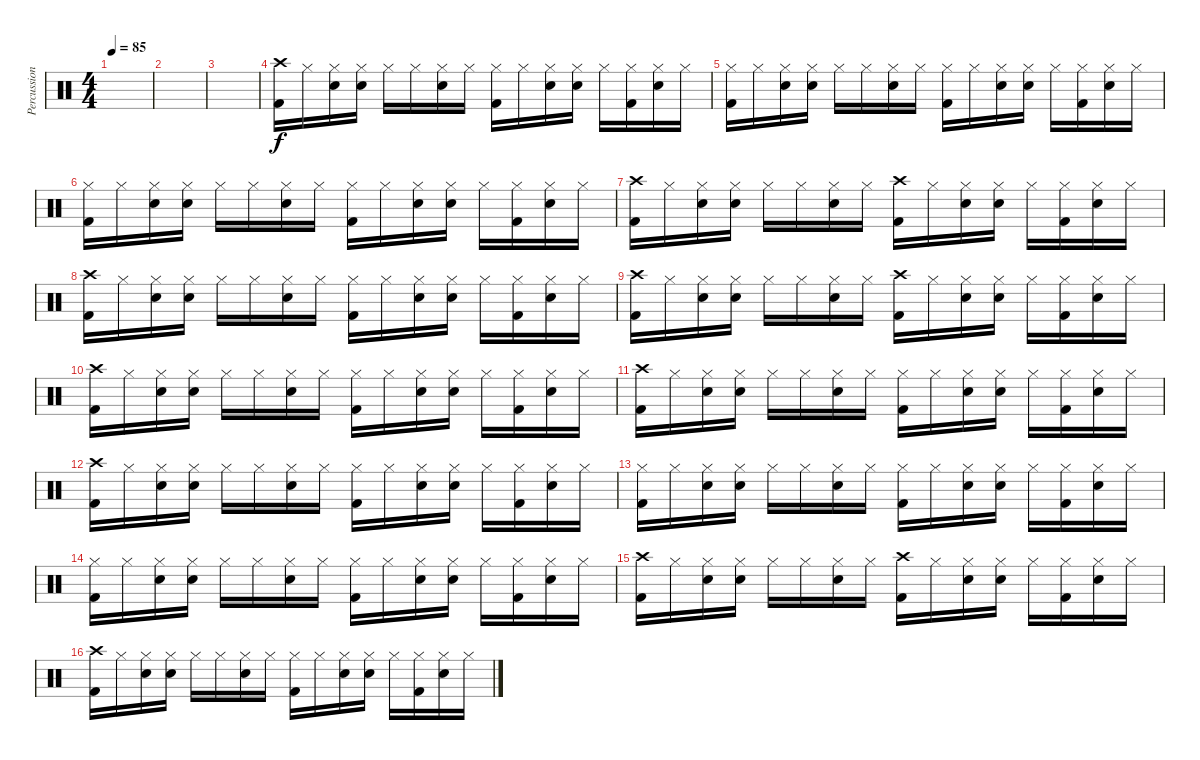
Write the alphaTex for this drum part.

\track ("Percussion" "Percussion") {instrument percussion}
\staff {score}
\articulation defaults
\ts (4 4)
\tempo 85
\clef neutral
\ks c
|
|
|
("Crash high (hit)" "Kick (hit) 2").16 "Hi-Hat (closed)".16 ("Hi-Hat (closed)" "Electric Snare (hit)").16 ("Hi-Hat (closed)" "Electric Snare (hit)").16 "Hi-Hat (closed)".16 "Hi-Hat (closed)".16 ("Hi-Hat (closed)" "Electric Snare (hit)").16 "Hi-Hat (closed)".16 ("Hi-Hat (closed)" "Kick (hit) 2").16 "Hi-Hat (closed)".16 ("Hi-Hat (closed)" "Electric Snare (hit)").16 ("Hi-Hat (closed)" "Electric Snare (hit)").16 "Hi-Hat (closed)".16 ("Hi-Hat (closed)" "Kick (hit) 2").16 ("Hi-Hat (closed)" "Electric Snare (hit)").16 "Hi-Hat (closed)".16 |
("Hi-Hat (closed)" "Kick (hit) 2").16 "Hi-Hat (closed)".16 ("Hi-Hat (closed)" "Electric Snare (hit)").16 ("Hi-Hat (closed)" "Electric Snare (hit)").16 "Hi-Hat (closed)".16 "Hi-Hat (closed)".16 ("Hi-Hat (closed)" "Electric Snare (hit)").16 "Hi-Hat (closed)".16 ("Hi-Hat (closed)" "Kick (hit) 2").16 "Hi-Hat (closed)".16 ("Hi-Hat (closed)" "Electric Snare (hit)").16 ("Hi-Hat (closed)" "Electric Snare (hit)").16 "Hi-Hat (closed)".16 ("Hi-Hat (closed)" "Kick (hit) 2").16 ("Hi-Hat (closed)" "Electric Snare (hit)").16 "Hi-Hat (closed)".16 |
("Hi-Hat (closed)" "Kick (hit) 2").16 "Hi-Hat (closed)".16 ("Hi-Hat (closed)" "Electric Snare (hit)").16 ("Hi-Hat (closed)" "Electric Snare (hit)").16 "Hi-Hat (closed)".16 "Hi-Hat (closed)".16 ("Hi-Hat (closed)" "Electric Snare (hit)").16 "Hi-Hat (closed)".16 ("Hi-Hat (closed)" "Kick (hit) 2").16 "Hi-Hat (closed)".16 ("Hi-Hat (closed)" "Electric Snare (hit)").16 ("Hi-Hat (closed)" "Electric Snare (hit)").16 "Hi-Hat (closed)".16 ("Hi-Hat (closed)" "Kick (hit) 2").16 ("Hi-Hat (closed)" "Electric Snare (hit)").16 "Hi-Hat (closed)".16 |
("Crash high (hit)" "Kick (hit) 2").16 "Hi-Hat (closed)".16 ("Hi-Hat (closed)" "Electric Snare (hit)").16 ("Hi-Hat (closed)" "Electric Snare (hit)").16 "Hi-Hat (closed)".16 "Hi-Hat (closed)".16 ("Hi-Hat (closed)" "Electric Snare (hit)").16 "Hi-Hat (closed)".16 ("Crash high (hit)" "Kick (hit) 2").16 "Hi-Hat (closed)".16 ("Hi-Hat (closed)" "Electric Snare (hit)").16 ("Hi-Hat (closed)" "Electric Snare (hit)").16 "Hi-Hat (closed)".16 ("Hi-Hat (closed)" "Kick (hit) 2").16 ("Hi-Hat (closed)" "Electric Snare (hit)").16 "Hi-Hat (closed)".16 |
("Crash high (hit)" "Kick (hit) 2").16 "Hi-Hat (closed)".16 ("Hi-Hat (closed)" "Electric Snare (hit)").16 ("Hi-Hat (closed)" "Electric Snare (hit)").16 "Hi-Hat (closed)".16 "Hi-Hat (closed)".16 ("Hi-Hat (closed)" "Electric Snare (hit)").16 "Hi-Hat (closed)".16 ("Hi-Hat (closed)" "Kick (hit) 2").16 "Hi-Hat (closed)".16 ("Hi-Hat (closed)" "Electric Snare (hit)").16 ("Hi-Hat (closed)" "Electric Snare (hit)").16 "Hi-Hat (closed)".16 ("Hi-Hat (closed)" "Kick (hit) 2").16 ("Hi-Hat (closed)" "Electric Snare (hit)").16 "Hi-Hat (closed)".16 |
("Crash high (hit)" "Kick (hit) 2").16 "Hi-Hat (closed)".16 ("Hi-Hat (closed)" "Electric Snare (hit)").16 ("Hi-Hat (closed)" "Electric Snare (hit)").16 "Hi-Hat (closed)".16 "Hi-Hat (closed)".16 ("Hi-Hat (closed)" "Electric Snare (hit)").16 "Hi-Hat (closed)".16 ("Crash high (hit)" "Kick (hit) 2").16 "Hi-Hat (closed)".16 ("Hi-Hat (closed)" "Electric Snare (hit)").16 ("Hi-Hat (closed)" "Electric Snare (hit)").16 "Hi-Hat (closed)".16 ("Hi-Hat (closed)" "Kick (hit) 2").16 ("Hi-Hat (closed)" "Electric Snare (hit)").16 "Hi-Hat (closed)".16 |
("Crash high (hit)" "Kick (hit) 2").16 "Hi-Hat (closed)".16 ("Hi-Hat (closed)" "Electric Snare (hit)").16 ("Hi-Hat (closed)" "Electric Snare (hit)").16 "Hi-Hat (closed)".16 "Hi-Hat (closed)".16 ("Hi-Hat (closed)" "Electric Snare (hit)").16 "Hi-Hat (closed)".16 ("Hi-Hat (closed)" "Kick (hit) 2").16 "Hi-Hat (closed)".16 ("Hi-Hat (closed)" "Electric Snare (hit)").16 ("Hi-Hat (closed)" "Electric Snare (hit)").16 "Hi-Hat (closed)".16 ("Hi-Hat (closed)" "Kick (hit) 2").16 ("Hi-Hat (closed)" "Electric Snare (hit)").16 "Hi-Hat (closed)".16 |
("Crash high (hit)" "Kick (hit) 2").16 "Hi-Hat (closed)".16 ("Hi-Hat (closed)" "Electric Snare (hit)").16 ("Hi-Hat (closed)" "Electric Snare (hit)").16 "Hi-Hat (closed)".16 "Hi-Hat (closed)".16 ("Hi-Hat (closed)" "Electric Snare (hit)").16 "Hi-Hat (closed)".16 ("Hi-Hat (closed)" "Kick (hit) 2").16 "Hi-Hat (closed)".16 ("Hi-Hat (closed)" "Electric Snare (hit)").16 ("Hi-Hat (closed)" "Electric Snare (hit)").16 "Hi-Hat (closed)".16 ("Hi-Hat (closed)" "Kick (hit) 2").16 ("Hi-Hat (closed)" "Electric Snare (hit)").16 "Hi-Hat (closed)".16 |
("Crash high (hit)" "Kick (hit) 2").16 "Hi-Hat (closed)".16 ("Hi-Hat (closed)" "Electric Snare (hit)").16 ("Hi-Hat (closed)" "Electric Snare (hit)").16 "Hi-Hat (closed)".16 "Hi-Hat (closed)".16 ("Hi-Hat (closed)" "Electric Snare (hit)").16 "Hi-Hat (closed)".16 ("Hi-Hat (closed)" "Kick (hit) 2").16 "Hi-Hat (closed)".16 ("Hi-Hat (closed)" "Electric Snare (hit)").16 ("Hi-Hat (closed)" "Electric Snare (hit)").16 "Hi-Hat (closed)".16 ("Hi-Hat (closed)" "Kick (hit) 2").16 ("Hi-Hat (closed)" "Electric Snare (hit)").16 "Hi-Hat (closed)".16 |
("Hi-Hat (closed)" "Kick (hit) 2").16 "Hi-Hat (closed)".16 ("Hi-Hat (closed)" "Electric Snare (hit)").16 ("Hi-Hat (closed)" "Electric Snare (hit)").16 "Hi-Hat (closed)".16 "Hi-Hat (closed)".16 ("Hi-Hat (closed)" "Electric Snare (hit)").16 "Hi-Hat (closed)".16 ("Hi-Hat (closed)" "Kick (hit) 2").16 "Hi-Hat (closed)".16 ("Hi-Hat (closed)" "Electric Snare (hit)").16 ("Hi-Hat (closed)" "Electric Snare (hit)").16 "Hi-Hat (closed)".16 ("Hi-Hat (closed)" "Kick (hit) 2").16 ("Hi-Hat (closed)" "Electric Snare (hit)").16 "Hi-Hat (closed)".16 |
("Hi-Hat (closed)" "Kick (hit) 2").16 "Hi-Hat (closed)".16 ("Hi-Hat (closed)" "Electric Snare (hit)").16 ("Hi-Hat (closed)" "Electric Snare (hit)").16 "Hi-Hat (closed)".16 "Hi-Hat (closed)".16 ("Hi-Hat (closed)" "Electric Snare (hit)").16 "Hi-Hat (closed)".16 ("Hi-Hat (closed)" "Kick (hit) 2").16 "Hi-Hat (closed)".16 ("Hi-Hat (closed)" "Electric Snare (hit)").16 ("Hi-Hat (closed)" "Electric Snare (hit)").16 "Hi-Hat (closed)".16 ("Hi-Hat (closed)" "Kick (hit) 2").16 ("Hi-Hat (closed)" "Electric Snare (hit)").16 "Hi-Hat (closed)".16 |
("Crash high (hit)" "Kick (hit) 2").16 "Hi-Hat (closed)".16 ("Hi-Hat (closed)" "Electric Snare (hit)").16 ("Hi-Hat (closed)" "Electric Snare (hit)").16 "Hi-Hat (closed)".16 "Hi-Hat (closed)".16 ("Hi-Hat (closed)" "Electric Snare (hit)").16 "Hi-Hat (closed)".16 ("Crash high (hit)" "Kick (hit) 2").16 "Hi-Hat (closed)".16 ("Hi-Hat (closed)" "Electric Snare (hit)").16 ("Hi-Hat (closed)" "Electric Snare (hit)").16 "Hi-Hat (closed)".16 ("Hi-Hat (closed)" "Kick (hit) 2").16 ("Hi-Hat (closed)" "Electric Snare (hit)").16 "Hi-Hat (closed)".16 |
("Crash high (hit)" "Kick (hit) 2").16 "Hi-Hat (closed)".16 ("Hi-Hat (closed)" "Electric Snare (hit)").16 ("Hi-Hat (closed)" "Electric Snare (hit)").16 "Hi-Hat (closed)".16 "Hi-Hat (closed)".16 ("Hi-Hat (closed)" "Electric Snare (hit)").16 "Hi-Hat (closed)".16 ("Hi-Hat (closed)" "Kick (hit) 2").16 "Hi-Hat (closed)".16 ("Hi-Hat (closed)" "Electric Snare (hit)").16 ("Hi-Hat (closed)" "Electric Snare (hit)").16 "Hi-Hat (closed)".16 ("Hi-Hat (closed)" "Kick (hit) 2").16 ("Hi-Hat (closed)" "Electric Snare (hit)").16 "Hi-Hat (closed)".16
